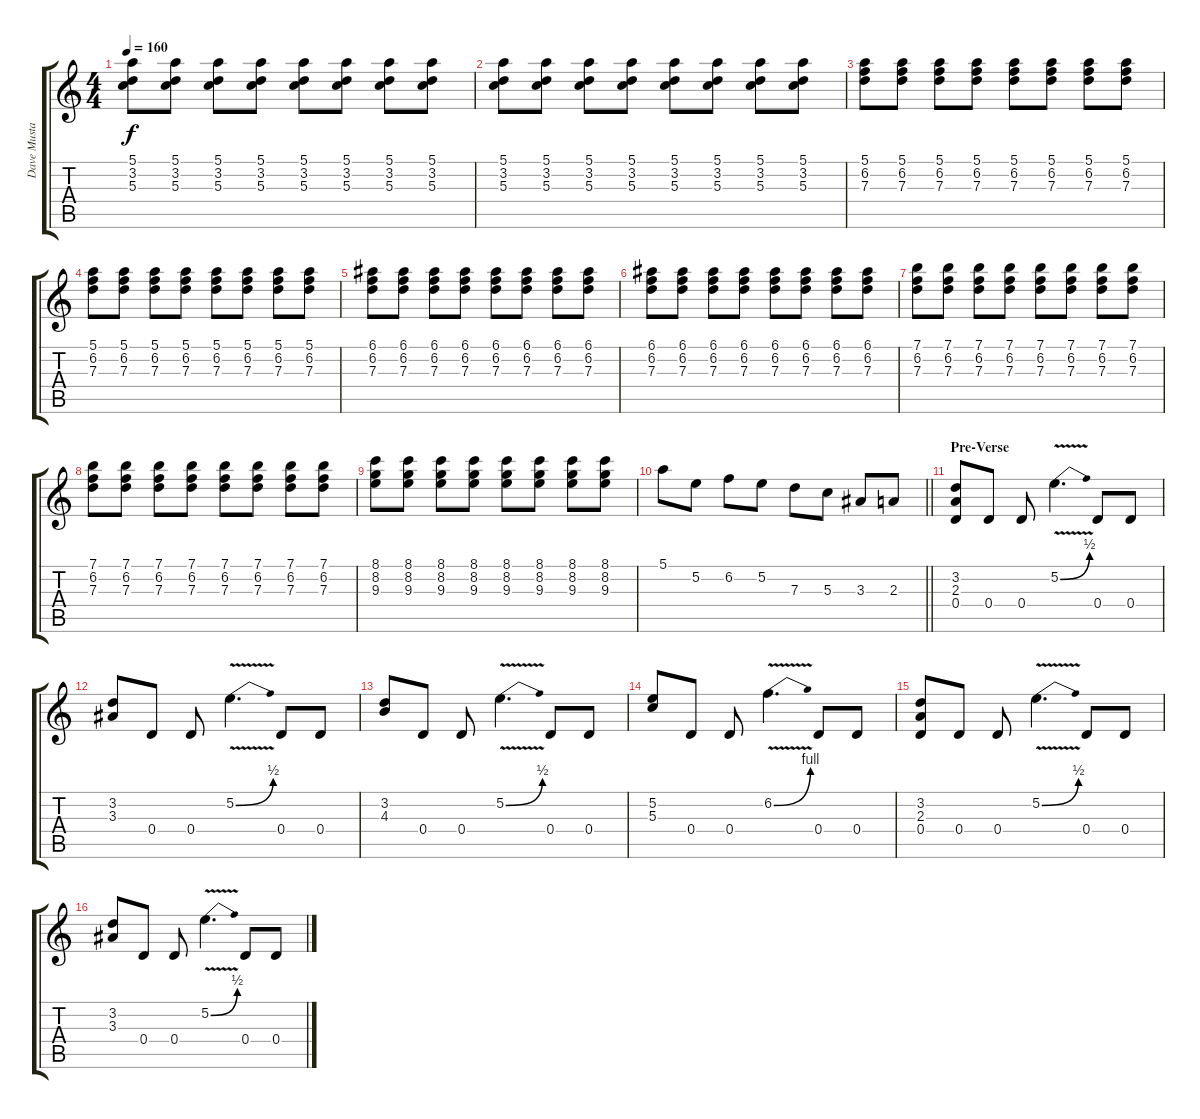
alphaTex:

\track ("Dave Mustaine" "Dave Musta") {instrument distortionguitar}
\staff {score tabs}
\tuning (E4 B3 G3 D3 A2 E2) {hide}
\ts (4 4)
\tempo 160
\clef g2
\ks c
(5.1 3.2 5.3).8{dy f} (5.1 3.2 5.3).8 (5.1 3.2 5.3).8 (5.1 3.2 5.3).8 (5.1 3.2 5.3).8 (5.1 3.2 5.3).8 (5.1 3.2 5.3).8 (5.1 3.2 5.3).8 |
(5.1 3.2 5.3).8 (5.1 3.2 5.3).8 (5.1 3.2 5.3).8 (5.1 3.2 5.3).8 (5.1 3.2 5.3).8 (5.1 3.2 5.3).8 (5.1 3.2 5.3).8 (5.1 3.2 5.3).8 |
(5.1 6.2 7.3).8 (5.1 6.2 7.3).8 (5.1 6.2 7.3).8 (5.1 6.2 7.3).8 (5.1 6.2 7.3).8 (5.1 6.2 7.3).8 (5.1 6.2 7.3).8 (5.1 6.2 7.3).8 |
(5.1 6.2 7.3).8 (5.1 6.2 7.3).8 (5.1 6.2 7.3).8 (5.1 6.2 7.3).8 (5.1 6.2 7.3).8 (5.1 6.2 7.3).8 (5.1 6.2 7.3).8 (5.1 6.2 7.3).8 |
(6.1 6.2 7.3).8 (6.1 6.2 7.3).8 (6.1 6.2 7.3).8 (6.1 6.2 7.3).8 (6.1 6.2 7.3).8 (6.1 6.2 7.3).8 (6.1 6.2 7.3).8 (6.1 6.2 7.3).8 |
(6.1 6.2 7.3).8 (6.1 6.2 7.3).8 (6.1 6.2 7.3).8 (6.1 6.2 7.3).8 (6.1 6.2 7.3).8 (6.1 6.2 7.3).8 (6.1 6.2 7.3).8 (6.1 6.2 7.3).8 |
(7.1 6.2 7.3).8 (7.1 6.2 7.3).8 (7.1 6.2 7.3).8 (7.1 6.2 7.3).8 (7.1 6.2 7.3).8 (7.1 6.2 7.3).8 (7.1 6.2 7.3).8 (7.1 6.2 7.3).8 |
(7.1 6.2 7.3).8 (7.1 6.2 7.3).8 (7.1 6.2 7.3).8 (7.1 6.2 7.3).8 (7.1 6.2 7.3).8 (7.1 6.2 7.3).8 (7.1 6.2 7.3).8 (7.1 6.2 7.3).8 |
(8.1 8.2 9.3).8 (8.1 8.2 9.3).8 (8.1 8.2 9.3).8 (8.1 8.2 9.3).8 (8.1 8.2 9.3).8 (8.1 8.2 9.3).8 (8.1 8.2 9.3).8 (8.1 8.2 9.3).8 |
\barLineRight lightlight
5.1.8 5.2.8 6.2.8 5.2.8 7.3.8 5.3.8 3.3.8 2.3.8 |
\section ("" "Pre-Verse")
(3.2 2.3 0.4).8 0.4.8 0.4.8 5.2{be (bend 0 0 60 2) v}.4{d} 0.4.8 0.4.8 |
(3.2 3.3).8 0.4.8 0.4.8 5.2{be (bend 0 0 60 2) v}.4{d} 0.4.8 0.4.8 |
(3.2 4.3).8 0.4.8 0.4.8 5.2{be (bend 0 0 60 2) v}.4{d} 0.4.8 0.4.8 |
(5.2 5.3).8 0.4.8 0.4.8 6.2{be (bend 0 0 60 4) v}.4{d} 0.4.8 0.4.8 |
(3.2 2.3 0.4).8 0.4.8 0.4.8 5.2{be (bend 0 0 60 2) v}.4{d} 0.4.8 0.4.8 |
(3.2 3.3).8 0.4.8 0.4.8 5.2{be (bend 0 0 60 2) v}.4{d} 0.4.8 0.4.8
